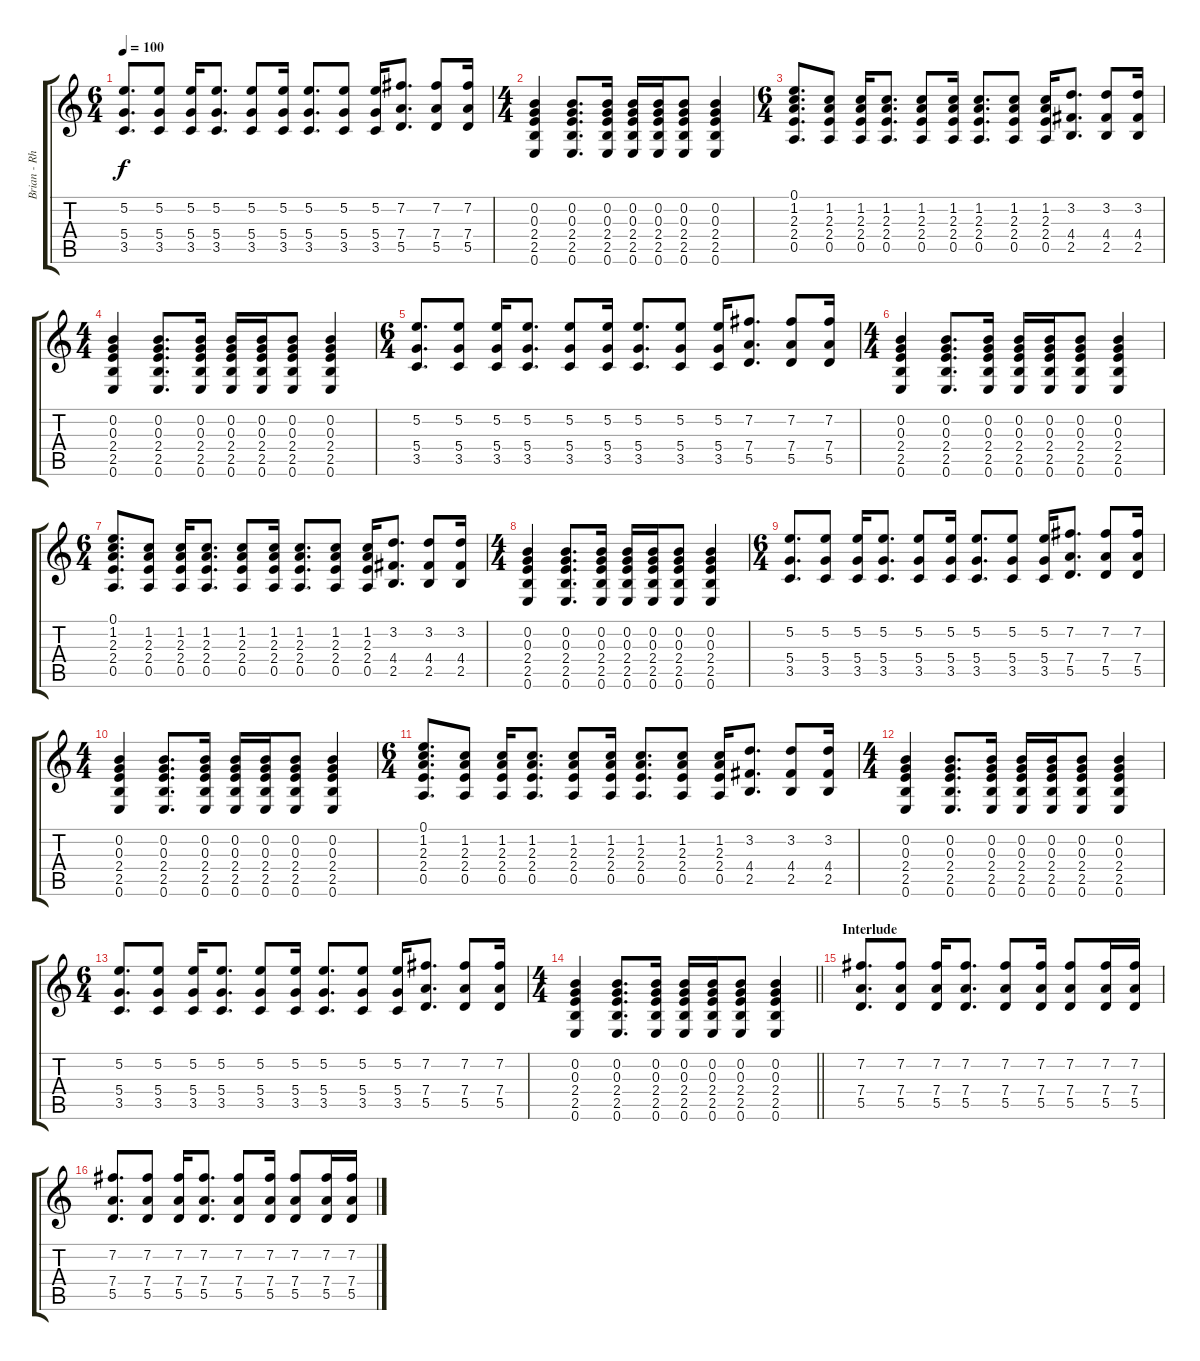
\track ("Brian - Rhythm Guitar" "Brian - Rh") {instrument electricguitarjazz}
\staff {score tabs}
\tuning (E4 B3 G3 D3 A2 E2) {hide}
\ts (6 4)
\tempo 100
\clef g2
\ks c
(5.2 5.4 3.5).8{d dy f} (5.2 5.4 3.5).8 (5.2 5.4 3.5).16 (5.2 5.4 3.5).8{d} (5.2 5.4 3.5).8 (5.2 5.4 3.5).16 (5.2 5.4 3.5).8{d} (5.2 5.4 3.5).8 (5.2 5.4 3.5).16 (7.2 7.4 5.5).8{d} (7.2 7.4 5.5).8 (7.2 7.4 5.5).16 |
\ts (4 4)
(0.2 0.3 2.4 2.5 0.6).4 (0.2 0.3 2.4 2.5 0.6).8{d} (0.2 0.3 2.4 2.5 0.6).16 (0.2 0.3 2.4 2.5 0.6).16 (0.2 0.3 2.4 2.5 0.6).16 (0.2 0.3 2.4 2.5 0.6).8 (0.2 0.3 2.4 2.5 0.6).4 |
\ts (6 4)
(0.1 1.2 2.3 2.4 0.5).8{d} (1.2 2.3 2.4 0.5).8 (1.2 2.3 2.4 0.5).16 (1.2 2.3 2.4 0.5).8{d} (1.2 2.3 2.4 0.5).8 (1.2 2.3 2.4 0.5).16 (1.2 2.3 2.4 0.5).8{d} (1.2 2.3 2.4 0.5).8 (1.2 2.3 2.4 0.5).16 (3.2 4.4 2.5).8{d} (3.2 4.4 2.5).8 (3.2 4.4 2.5).16 |
\ts (4 4)
(0.2 0.3 2.4 2.5 0.6).4 (0.2 0.3 2.4 2.5 0.6).8{d} (0.2 0.3 2.4 2.5 0.6).16 (0.2 0.3 2.4 2.5 0.6).16 (0.2 0.3 2.4 2.5 0.6).16 (0.2 0.3 2.4 2.5 0.6).8 (0.2 0.3 2.4 2.5 0.6).4 |
\ts (6 4)
(5.2 5.4 3.5).8{d} (5.2 5.4 3.5).8 (5.2 5.4 3.5).16 (5.2 5.4 3.5).8{d} (5.2 5.4 3.5).8 (5.2 5.4 3.5).16 (5.2 5.4 3.5).8{d} (5.2 5.4 3.5).8 (5.2 5.4 3.5).16 (7.2 7.4 5.5).8{d} (7.2 7.4 5.5).8 (7.2 7.4 5.5).16 |
\ts (4 4)
(0.2 0.3 2.4 2.5 0.6).4 (0.2 0.3 2.4 2.5 0.6).8{d} (0.2 0.3 2.4 2.5 0.6).16 (0.2 0.3 2.4 2.5 0.6).16 (0.2 0.3 2.4 2.5 0.6).16 (0.2 0.3 2.4 2.5 0.6).8 (0.2 0.3 2.4 2.5 0.6).4 |
\ts (6 4)
(0.1 1.2 2.3 2.4 0.5).8{d} (1.2 2.3 2.4 0.5).8 (1.2 2.3 2.4 0.5).16 (1.2 2.3 2.4 0.5).8{d} (1.2 2.3 2.4 0.5).8 (1.2 2.3 2.4 0.5).16 (1.2 2.3 2.4 0.5).8{d} (1.2 2.3 2.4 0.5).8 (1.2 2.3 2.4 0.5).16 (3.2 4.4 2.5).8{d} (3.2 4.4 2.5).8 (3.2 4.4 2.5).16 |
\ts (4 4)
(0.2 0.3 2.4 2.5 0.6).4 (0.2 0.3 2.4 2.5 0.6).8{d} (0.2 0.3 2.4 2.5 0.6).16 (0.2 0.3 2.4 2.5 0.6).16 (0.2 0.3 2.4 2.5 0.6).16 (0.2 0.3 2.4 2.5 0.6).8 (0.2 0.3 2.4 2.5 0.6).4 |
\ts (6 4)
(5.2 5.4 3.5).8{d} (5.2 5.4 3.5).8 (5.2 5.4 3.5).16 (5.2 5.4 3.5).8{d} (5.2 5.4 3.5).8 (5.2 5.4 3.5).16 (5.2 5.4 3.5).8{d} (5.2 5.4 3.5).8 (5.2 5.4 3.5).16 (7.2 7.4 5.5).8{d} (7.2 7.4 5.5).8 (7.2 7.4 5.5).16 |
\ts (4 4)
(0.2 0.3 2.4 2.5 0.6).4 (0.2 0.3 2.4 2.5 0.6).8{d} (0.2 0.3 2.4 2.5 0.6).16 (0.2 0.3 2.4 2.5 0.6).16 (0.2 0.3 2.4 2.5 0.6).16 (0.2 0.3 2.4 2.5 0.6).8 (0.2 0.3 2.4 2.5 0.6).4 |
\ts (6 4)
(0.1 1.2 2.3 2.4 0.5).8{d} (1.2 2.3 2.4 0.5).8 (1.2 2.3 2.4 0.5).16 (1.2 2.3 2.4 0.5).8{d} (1.2 2.3 2.4 0.5).8 (1.2 2.3 2.4 0.5).16 (1.2 2.3 2.4 0.5).8{d} (1.2 2.3 2.4 0.5).8 (1.2 2.3 2.4 0.5).16 (3.2 4.4 2.5).8{d} (3.2 4.4 2.5).8 (3.2 4.4 2.5).16 |
\ts (4 4)
(0.2 0.3 2.4 2.5 0.6).4 (0.2 0.3 2.4 2.5 0.6).8{d} (0.2 0.3 2.4 2.5 0.6).16 (0.2 0.3 2.4 2.5 0.6).16 (0.2 0.3 2.4 2.5 0.6).16 (0.2 0.3 2.4 2.5 0.6).8 (0.2 0.3 2.4 2.5 0.6).4 |
\ts (6 4)
(5.2 5.4 3.5).8{d} (5.2 5.4 3.5).8 (5.2 5.4 3.5).16 (5.2 5.4 3.5).8{d} (5.2 5.4 3.5).8 (5.2 5.4 3.5).16 (5.2 5.4 3.5).8{d} (5.2 5.4 3.5).8 (5.2 5.4 3.5).16 (7.2 7.4 5.5).8{d} (7.2 7.4 5.5).8 (7.2 7.4 5.5).16 |
\ts (4 4)
\barLineRight lightlight
(0.2 0.3 2.4 2.5 0.6).4 (0.2 0.3 2.4 2.5 0.6).8{d} (0.2 0.3 2.4 2.5 0.6).16 (0.2 0.3 2.4 2.5 0.6).16 (0.2 0.3 2.4 2.5 0.6).16 (0.2 0.3 2.4 2.5 0.6).8 (0.2 0.3 2.4 2.5 0.6).4 |
\section ("" "Interlude")
(7.2 7.4 5.5).8{d} (7.2 7.4 5.5).8 (7.2 7.4 5.5).16 (7.2 7.4 5.5).8{d} (7.2 7.4 5.5).8 (7.2 7.4 5.5).16 (7.2 7.4 5.5).8 (7.2 7.4 5.5).16 (7.2 7.4 5.5).16 |
(7.2 7.4 5.5).8{d} (7.2 7.4 5.5).8 (7.2 7.4 5.5).16 (7.2 7.4 5.5).8{d} (7.2 7.4 5.5).8 (7.2 7.4 5.5).16 (7.2 7.4 5.5).8 (7.2 7.4 5.5).16 (7.2 7.4 5.5).16
